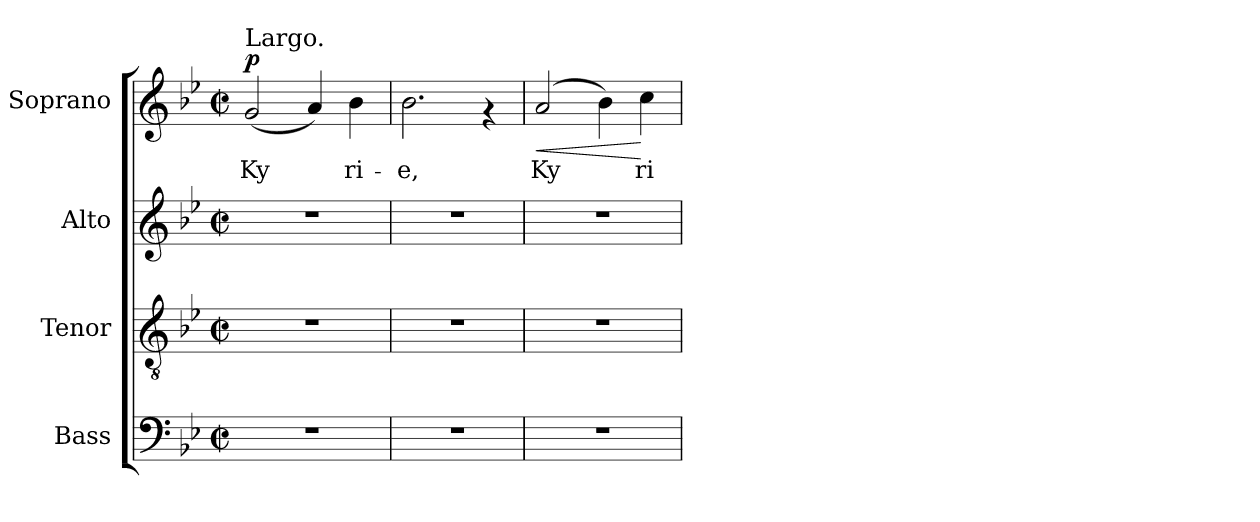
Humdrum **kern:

**kern	**kern	**kern	**kern	**text	**dynam
*part4	*part3	*part2	*part1	*part1	*part1
*staff4	*staff3	*staff2	*staff1	*staff1	*staff1
*I"Bass	*I"Tenor	*I"Alto	*I"Soprano	*	*
*I'B.	*I'T.	*I'A.	*I'S.	*	*
!!LO:PB:g=z
*stria5	*stria5	*stria5	*stria5	*	*
*clefF4	*clefGv2	*clefG2	*clefG2	*	*
*k[b-e-]	*k[b-e-]	*k[b-e-]	*k[b-e-]	*	*
*B-:	*B-:	*B-:	*B-:	*	*
*M2/2	*M2/2	*M2/2	*M2/2	*	*
*met(c|)	*met(c|)	*met(c|)	*met(c|)	*	*
=1	=1	=1	=1	=1	=1
!	!	!	!LO:TX:a:t=Largo.	!	!
!	!	!	!	!LO:LY:b:cj	!LO:DY:a
1r	1r	1r	(<2g/	Ky	p
!	!	!	!	!LO:LY:b:cj	!
.	.	.	4a/)	.	.
!	!	!	!	!LO:LY:b:cj	!
.	.	.	4b-\	ri-	.
=2	=2	=2	=2	=2	=2
!	!	!	!	!LO:LY:b:cj	!
1r	1r	1r	2.b-\	-e,	.
.	.	.	4rf	.	.
=3	=3	=3	=3	=3	=3
!	!	!	!	!LO:LY:b:cj	!LO:HP:b
1r	1r	1r	(<2a/	Ky	<
!	!	!	!	!LO:LY:b:cj	!
.	.	.	4b-\)	.	.
!	!	!	!	!LO:LY:b:cj	!
.	.	.	4cc\	ri-	[
=	=	=	=	=	=
*-	*-	*-	*-	*-	*-
